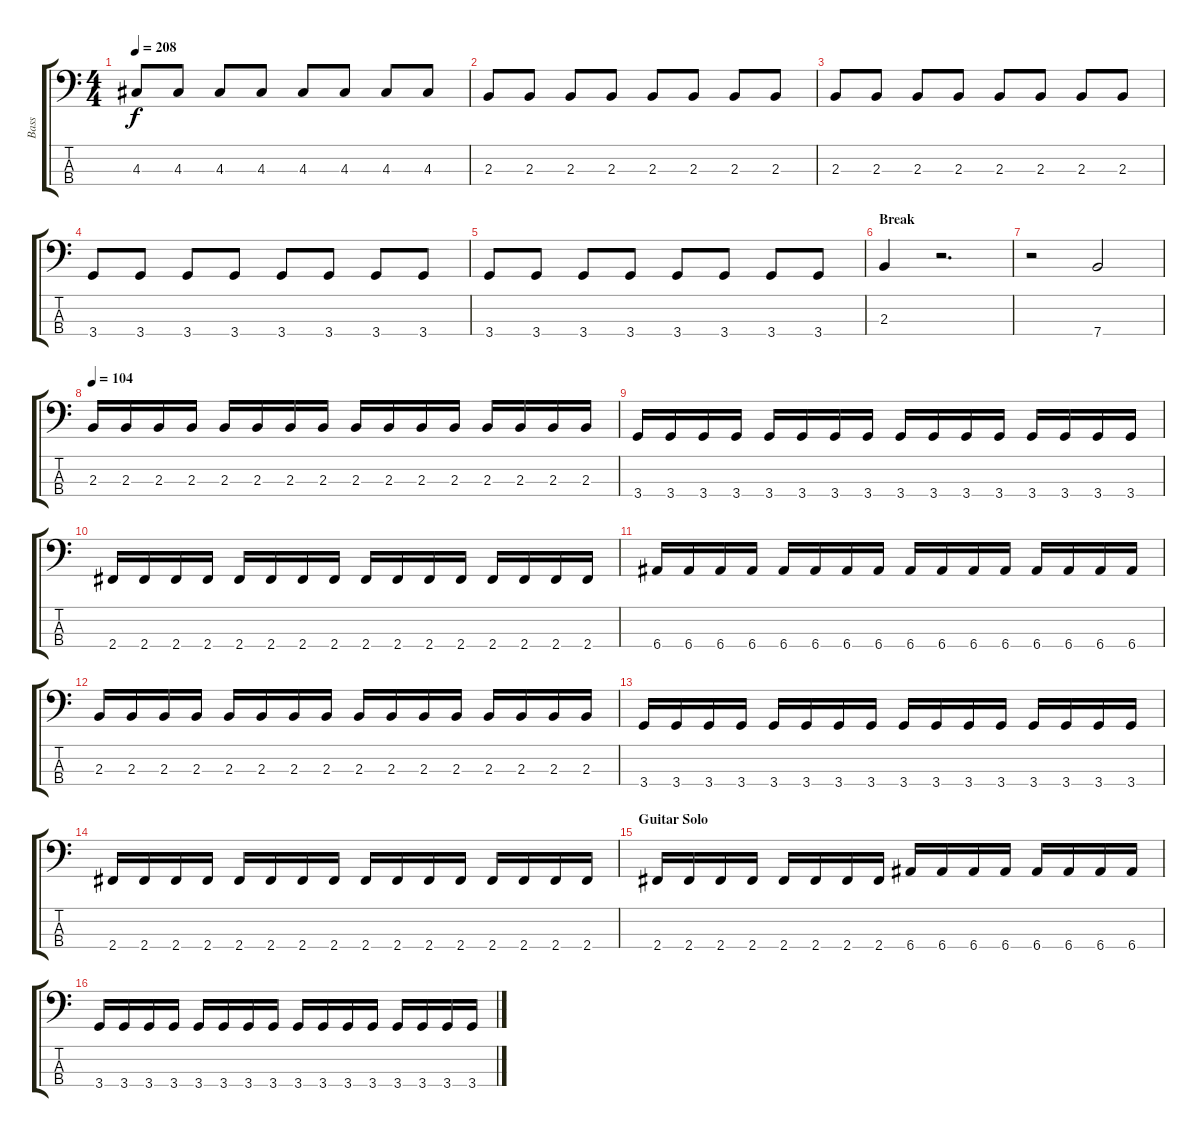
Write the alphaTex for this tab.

\track ("Bass" "Bass") {instrument electricbasspick}
\staff {score tabs}
\tuning (G2 D2 A1 E1) {hide}
\ts (4 4)
\tempo 208
\clef f4
\ks c
4.3.8{dy f} 4.3.8 4.3.8 4.3.8 4.3.8 4.3.8 4.3.8 4.3.8 |
2.3.8 2.3.8 2.3.8 2.3.8 2.3.8 2.3.8 2.3.8 2.3.8 |
2.3.8 2.3.8 2.3.8 2.3.8 2.3.8 2.3.8 2.3.8 2.3.8 |
3.4.8 3.4.8 3.4.8 3.4.8 3.4.8 3.4.8 3.4.8 3.4.8 |
3.4.8 3.4.8 3.4.8 3.4.8 3.4.8 3.4.8 3.4.8 3.4.8 |
\section ("" "Break")
2.3.4 r.2{d} |
r.2 7.4.2 |
\tempo 104
2.3.16 2.3.16 2.3.16 2.3.16 2.3.16 2.3.16 2.3.16 2.3.16 2.3.16 2.3.16 2.3.16 2.3.16 2.3.16 2.3.16 2.3.16 2.3.16 |
3.4.16 3.4.16 3.4.16 3.4.16 3.4.16 3.4.16 3.4.16 3.4.16 3.4.16 3.4.16 3.4.16 3.4.16 3.4.16 3.4.16 3.4.16 3.4.16 |
2.4.16 2.4.16 2.4.16 2.4.16 2.4.16 2.4.16 2.4.16 2.4.16 2.4.16 2.4.16 2.4.16 2.4.16 2.4.16 2.4.16 2.4.16 2.4.16 |
6.4.16 6.4.16 6.4.16 6.4.16 6.4.16 6.4.16 6.4.16 6.4.16 6.4.16 6.4.16 6.4.16 6.4.16 6.4.16 6.4.16 6.4.16 6.4.16 |
2.3.16 2.3.16 2.3.16 2.3.16 2.3.16 2.3.16 2.3.16 2.3.16 2.3.16 2.3.16 2.3.16 2.3.16 2.3.16 2.3.16 2.3.16 2.3.16 |
3.4.16 3.4.16 3.4.16 3.4.16 3.4.16 3.4.16 3.4.16 3.4.16 3.4.16 3.4.16 3.4.16 3.4.16 3.4.16 3.4.16 3.4.16 3.4.16 |
2.4.16 2.4.16 2.4.16 2.4.16 2.4.16 2.4.16 2.4.16 2.4.16 2.4.16 2.4.16 2.4.16 2.4.16 2.4.16 2.4.16 2.4.16 2.4.16 |
\section ("" "Guitar Solo")
2.4.16 2.4.16 2.4.16 2.4.16 2.4.16 2.4.16 2.4.16 2.4.16 6.4.16 6.4.16 6.4.16 6.4.16 6.4.16 6.4.16 6.4.16 6.4.16 |
3.4.16 3.4.16 3.4.16 3.4.16 3.4.16 3.4.16 3.4.16 3.4.16 3.4.16 3.4.16 3.4.16 3.4.16 3.4.16 3.4.16 3.4.16 3.4.16
